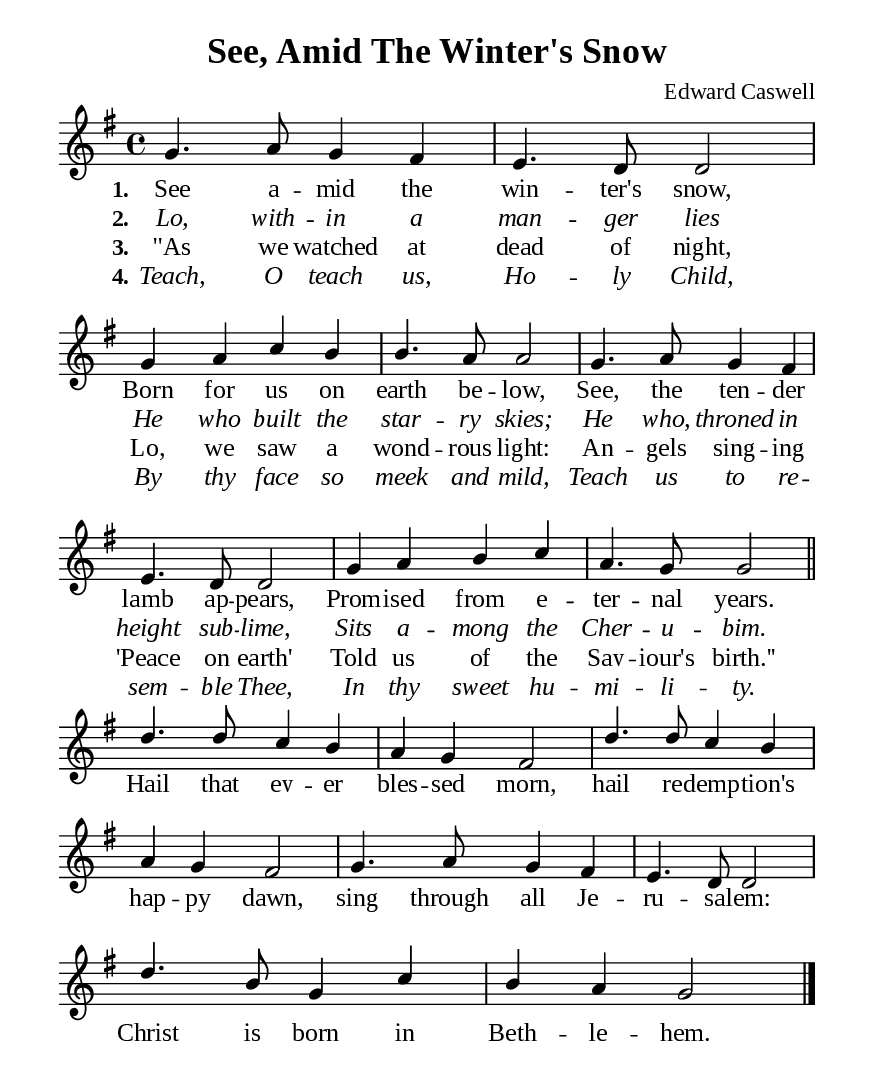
\version "2.18.2"

\header {
  title = "See, Amid The Winter's Snow"
  composer = "Edward Caswell"
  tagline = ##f
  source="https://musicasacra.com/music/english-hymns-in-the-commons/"
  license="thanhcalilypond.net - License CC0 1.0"
}

globalSettings = {
  \set Score.barNumberVisibility = #all-bar-numbers-visible
  \key g \major
  \time 4/4
  \override Score.BarNumber.break-visibility = ##(#f #f #f)
  \override Lyrics.LyricSpace.minimum-distance = #3.0
}

\paper {
  #(set-paper-size "a5")
  top-margin = 10\mm
  bottom-margin = 5\mm
  left-margin = 10\mm
  right-margin = 10\mm
  indent = #0
  #(define fonts
	 (make-pango-font-tree "Liberation Serif"
	 		       "Liberation Serif"
			       "Liberation Serif"
			       (/ 20 20)))
  system-system-spacing = #'((basic-distance . 3) (padding . 3))
}

printItalic = \with {
  \override LyricText.font-shape = #'italic
}

% Verse music
musicVerseSoprano = \relative c'' {
  %{	01	%} g4. a8 g4 fis |
  %{	02	%} e4. d8 d2 |
  %{	03	%} g4 a c b |
  %{	04	%} b4. a8 a2 |
  %{	05	%} g4. a8 g4 fis |
  %{	06	%} e4. d8 d2 |
  %{	07	%} g4 a b c |
  %{	08	%} a4. g8 g2 \bar "||"
}

% Chorus music
musicChorusSoprano = \relative c'' {
  \set Score.currentBarNumber = #9
  %{	09	%} d4. d8 c4 b |
  %{	10	%} a g fis2 |
  %{	11	%} d'4. d8 c4 b |
  %{	12	%} a g fis2 |
  %{	13	%} g4. a8 g4 fis |
  %{	14	%} e4. d8 d2 |
  %{	15	%} d'4. b8 g4 c |
  %{	16	%} b a g2 \bar "|."
}

% Verse lyrics
lyricVerseOne = \lyricmode {
  \set stanza = #"1."
  See a -- mid the win -- ter's snow,
  Born for us on earth be -- low,
  See, the ten -- der lamb ap -- pears,
  Prom -- ised from e -- ter -- nal years.
}

lyricVerseTwo = \lyricmode {
  \set stanza = #"2."
  Lo, with -- in a man -- ger lies
  He who built the star -- ry skies;
  He who, throned in height sub -- lime,
  Sits a -- mong the Cher -- u -- bim.
}

lyricVerseThree = \lyricmode {
  \set stanza = #"3."
  ''As we watched at dead of night,
  Lo, we saw a wond -- rous light:
  An -- gels sing -- ing 'Peace on earth'
  Told us of the Sav -- iour's birth.''
}

lyricVerseFour = \lyricmode {
  \set stanza = #"4."
  Teach, O teach us, Ho -- ly Child,
  By thy face so meek and mild,
  Teach us to re -- sem -- ble Thee,
  In thy sweet hu -- mi -- li -- ty.
}

% Chorus lyrics
lyricChorus = \lyricmode {
  Hail that ev -- er bles -- sed morn, hail re -- demp -- tion's hap -- py dawn,
  sing through all Je -- ru -- sa -- lem:
  Christ is born in Beth -- le -- hem.
}

% Layout
\score {
    \new ChoirStaff <<
      \new Staff <<
        \clef "treble"
        \new Voice = "soprano" {
          \voiceOne \globalSettings \stemUp \slurUp \musicVerseSoprano
        }
      >>
      \new Lyrics \lyricsto soprano \lyricVerseOne
      \new Lyrics \printItalic \lyricsto soprano \lyricVerseTwo
      \new Lyrics \lyricsto soprano \lyricVerseThree
      \new Lyrics \printItalic \lyricsto soprano \lyricVerseFour
    >>
}

\score {
    \new ChoirStaff <<
      \new Staff <<
        \clef "treble"
        \override Staff.TimeSignature #'stencil = ##f
        \new Voice = "soprano" {
          \globalSettings \stemUp \slurUp \musicChorusSoprano
        }
      >>
      \new Lyrics \lyricsto soprano \lyricChorus
    >>
}
